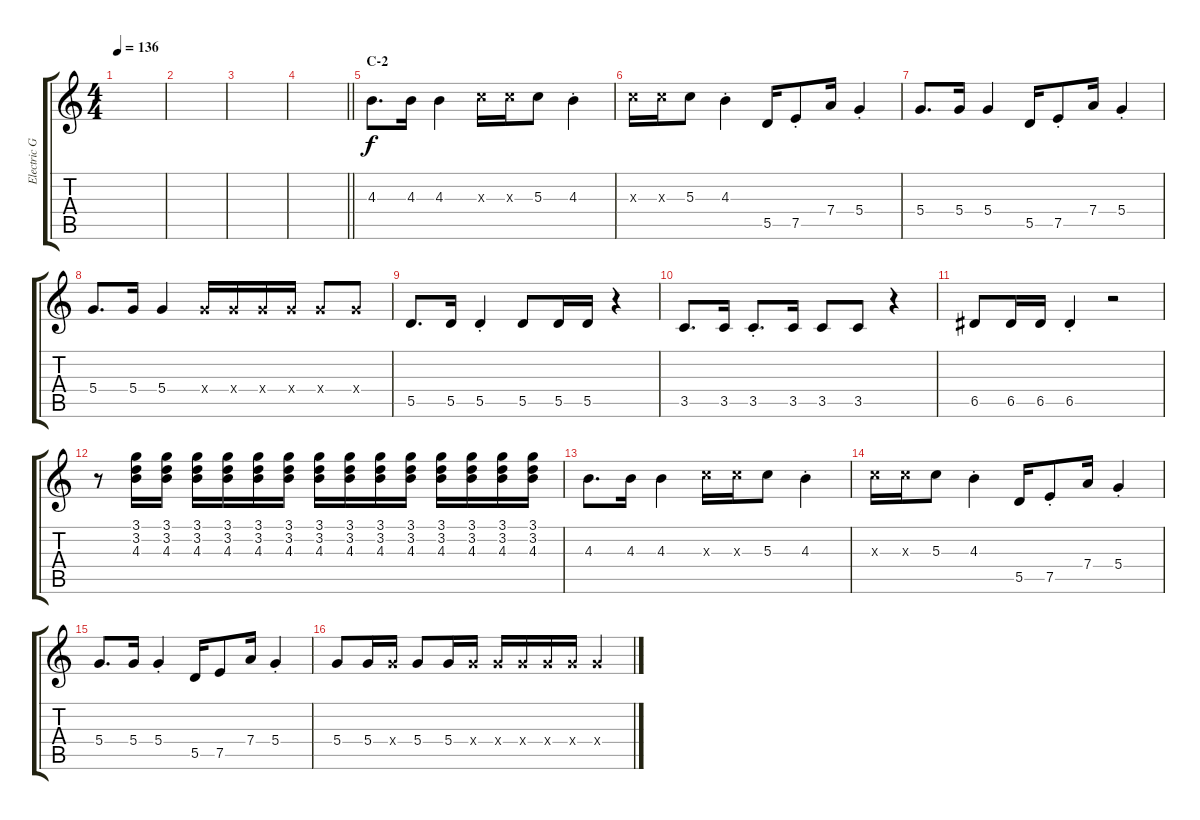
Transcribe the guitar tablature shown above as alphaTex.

\track ("Electric Guitar II" "Electric G") {instrument distortionguitar}
\staff {score tabs}
\tuning (E4 B3 G3 D3 A2 E2) {hide}
\ts (4 4)
\tempo 136
\clef g2
\ks c
|
|
|
\barLineRight lightlight
|
\section ("" "C-2")
4.3.8{d} 4.3.16 4.3.4 5.3{x}.16 5.3{x}.16 5.3.8 4.3{st}.4 |
5.3{x}.16 5.3{x}.16 5.3.8 4.3{st}.4 5.5.16 7.5{st}.8 7.4.16 5.4{st}.4 |
5.4.8{d} 5.4.16 5.4.4 5.5.16 7.5{st}.8 7.4.16 5.4{st}.4 |
5.4.8{d} 5.4.16 5.4.4 5.4{x}.16 5.4{x}.16 5.4{x}.16 5.4{x}.16 5.4{x}.8 5.4{x}.8 |
5.5.8{d} 5.5.16 5.5{st}.4 5.5.8 5.5.16 5.5.16 r.4 |
3.5.8{d} 3.5.16 3.5{st}.8{d} 3.5.16 3.5.8 3.5.8 r.4 |
6.5.8 6.5.16 6.5.16 6.5{st}.4 r.2 |
r.8{volume 8} (3.1 3.2 4.3).16{volume 10} (3.1 3.2 4.3).16 (3.1 3.2 4.3).16 (3.1 3.2 4.3).16 (3.1 3.2 4.3).16 (3.1 3.2 4.3).16 (3.1 3.2 4.3).16 (3.1 3.2 4.3).16 (3.1 3.2 4.3).16 (3.1 3.2 4.3).16 (3.1 3.2 4.3).16 (3.1 3.2 4.3).16 (3.1 3.2 4.3).16 (3.1 3.2 4.3).16 |
4.3.8{d} 4.3.16 4.3.4 5.3{x}.16 5.3{x}.16 5.3.8 4.3{st}.4 |
5.3{x}.16 5.3{x}.16 5.3.8 4.3{st}.4 5.5.16 7.5{st}.8 7.4.16 5.4{st}.4 |
5.4.8{d} 5.4.16 5.4{st}.4 5.5.16 7.5.8 7.4.16 5.4{st}.4 |
5.4.8 5.4.16 5.4{x}.16 5.4.8 5.4.16 5.4{x}.16 5.4{x}.16 5.4{x}.16 5.4{x}.16 5.4{x}.16 5.4{x}.4
